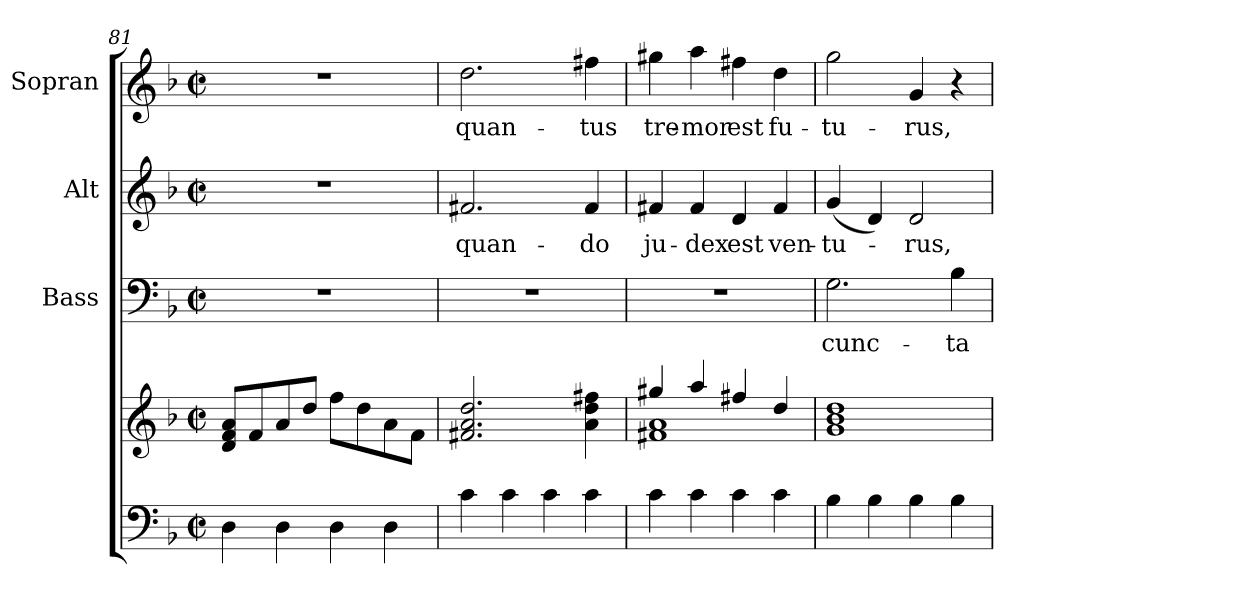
**kern	**kern	**kern	**text	**kern	**text	**kern	**text
*part4	*part4	*part3	*part3	*part2	*part2	*part1	*part1
*staff5	*staff4	*staff3	*staff3	*staff2	*staff2	*staff1	*staff1
*	*	*I"Bass	*	*I"Alt	*	*I"Sopran	*
*	*	*I'B.	*	*I'A.	*	*I'S.	*
*clefF4	*clefG2	*clefF4	*	*clefG2	*	*clefG2	*
*k[b-]	*k[b-]	*k[b-]	*	*k[b-]	*	*k[b-]	*
*F:	*F:	*F:	*	*F:	*	*F:	*
*M2/2	*M2/2	*M2/2	*	*M2/2	*	*M2/2	*
*met(c|)	*met(c|)	*met(c|)	*	*met(c|)	*	*met(c|)	*
=81	=81	=81	=81	=81	=81	=81	=81
4D\	8d/ 8f/ 8a/L	1r	.	1r	.	1r	.
.	8f/	.	.	.	.	.	.
4D\	8a/	.	.	.	.	.	.
.	8dd/J	.	.	.	.	.	.
4D\	8ff\L	.	.	.	.	.	.
.	8dd\	.	.	.	.	.	.
4D\	8a\	.	.	.	.	.	.
.	8f\J	.	.	.	.	.	.
!!LO:PB:g=z
=82	=82	=82	=82	=82	=82	=82	=82
!	!	!	!	!	!LO:LY:b	!	!LO:LY:b
4c\	2.f#X/ 2.a/ 2.dd/	1r	.	2.f#X/	quan-	2.dd\	quan-
4c\	.	.	.	.	.	.	.
4c\	.	.	.	.	.	.	.
!	!	!	!	!	!LO:LY:b	!	!LO:LY:b
4c\	4a\ 4dd\ 4ff#X\	.	.	4f#/	-do	4ff#X\	-tus
=83	=83	=83	=83	=83	=83	=83	=83
*	*^	*	*	*	*	*	*
!	!	!	!	!	!	!LO:LY:b	!	!LO:LY:b
4c\	4gg#X/	1f#X 1a	1r	.	4f#X/	ju-	4gg#X\	tre-
!	!	!	!	!	!	!LO:LY:b	!	!LO:LY:b
4c\	4aa/	.	.	.	4f#/	-dex	4aa\	-mor
!	!	!	!	!	!	!LO:LY:b	!	!LO:LY:b
4c\	4ff#X/	.	.	.	4d/	est	4ff#X\	est
!	!	!	!	!	!	!LO:LY:b	!	!LO:LY:b
4c\	4dd/	.	.	.	4f#/	ven-	4dd\	fu-
*	*v	*v	*	*	*	*	*	*
=84	=84	=84	=84	=84	=84	=84	=84
!	!	!	!LO:LY:b	!	!LO:LY:b	!	!LO:LY:b
4B-\	1g 1b- 1dd	2.G\	cunc-	(<4g/	-tu-	2gg\	-tu-
4B-\	.	.	.	4d/)	.	.	.
!	!	!	!	!	!LO:LY:b	!	!LO:LY:b
4B-\	.	.	.	2d/	-rus,	4g/	-rus,
!	!	!	!LO:LY:b	!	!	!	!
4B-\	.	4B-\	-ta	.	.	4r	.
=	=	=	=	=	=	=	=
*-	*-	*-	*-	*-	*-	*-	*-
